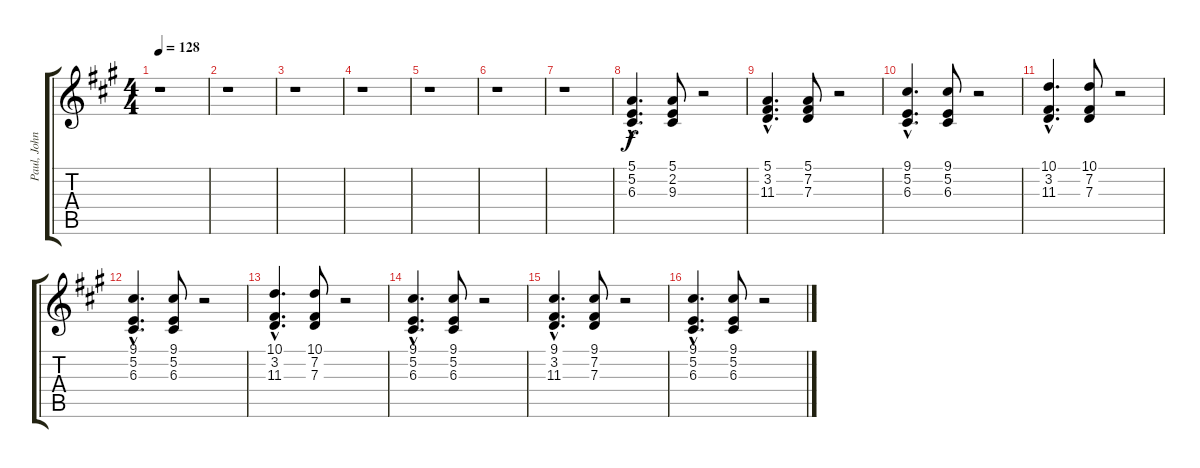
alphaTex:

\track ("Paul, John, and George" "Paul, John") {instrument altosax}
\staff {score tabs}
\tuning (E4 B3 G3 D3 A2 E2) {hide}
\ts (4 4)
\tempo 128
\clef g2
\ks a
r.1{dy f} |
r.1 |
r.1 |
r.1 |
r.1 |
r.1 |
r.1 |
(5.1{hac} 5.2{hac} 6.3{hac}).4{d volume 11} (5.1 2.2 9.3).8 r.2 |
(5.1{hac} 3.2{hac} 11.3{hac}).4{d} (5.1 7.2 7.3).8 r.2 |
(9.1{hac} 5.2{hac} 6.3{hac}).4{d} (9.1 5.2 6.3).8 r.2 |
(10.1{hac} 3.2{hac} 11.3{hac}).4{d} (10.1 7.2 7.3).8 r.2 |
(9.1{hac} 5.2{hac} 6.3{hac}).4{d} (9.1 5.2 6.3).8 r.2 |
(10.1{hac} 3.2{hac} 11.3{hac}).4{d} (10.1 7.2 7.3).8 r.2{volume 9} |
(9.1{hac} 5.2{hac} 6.3{hac}).4{d} (9.1 5.2 6.3).8 r.2 |
(9.1{hac} 3.2{hac} 11.3{hac}).4{d} (9.1 7.2 7.3).8 r.2 |
(9.1{hac} 5.2{hac} 6.3{hac}).4{d} (9.1 5.2 6.3).8 r.2
